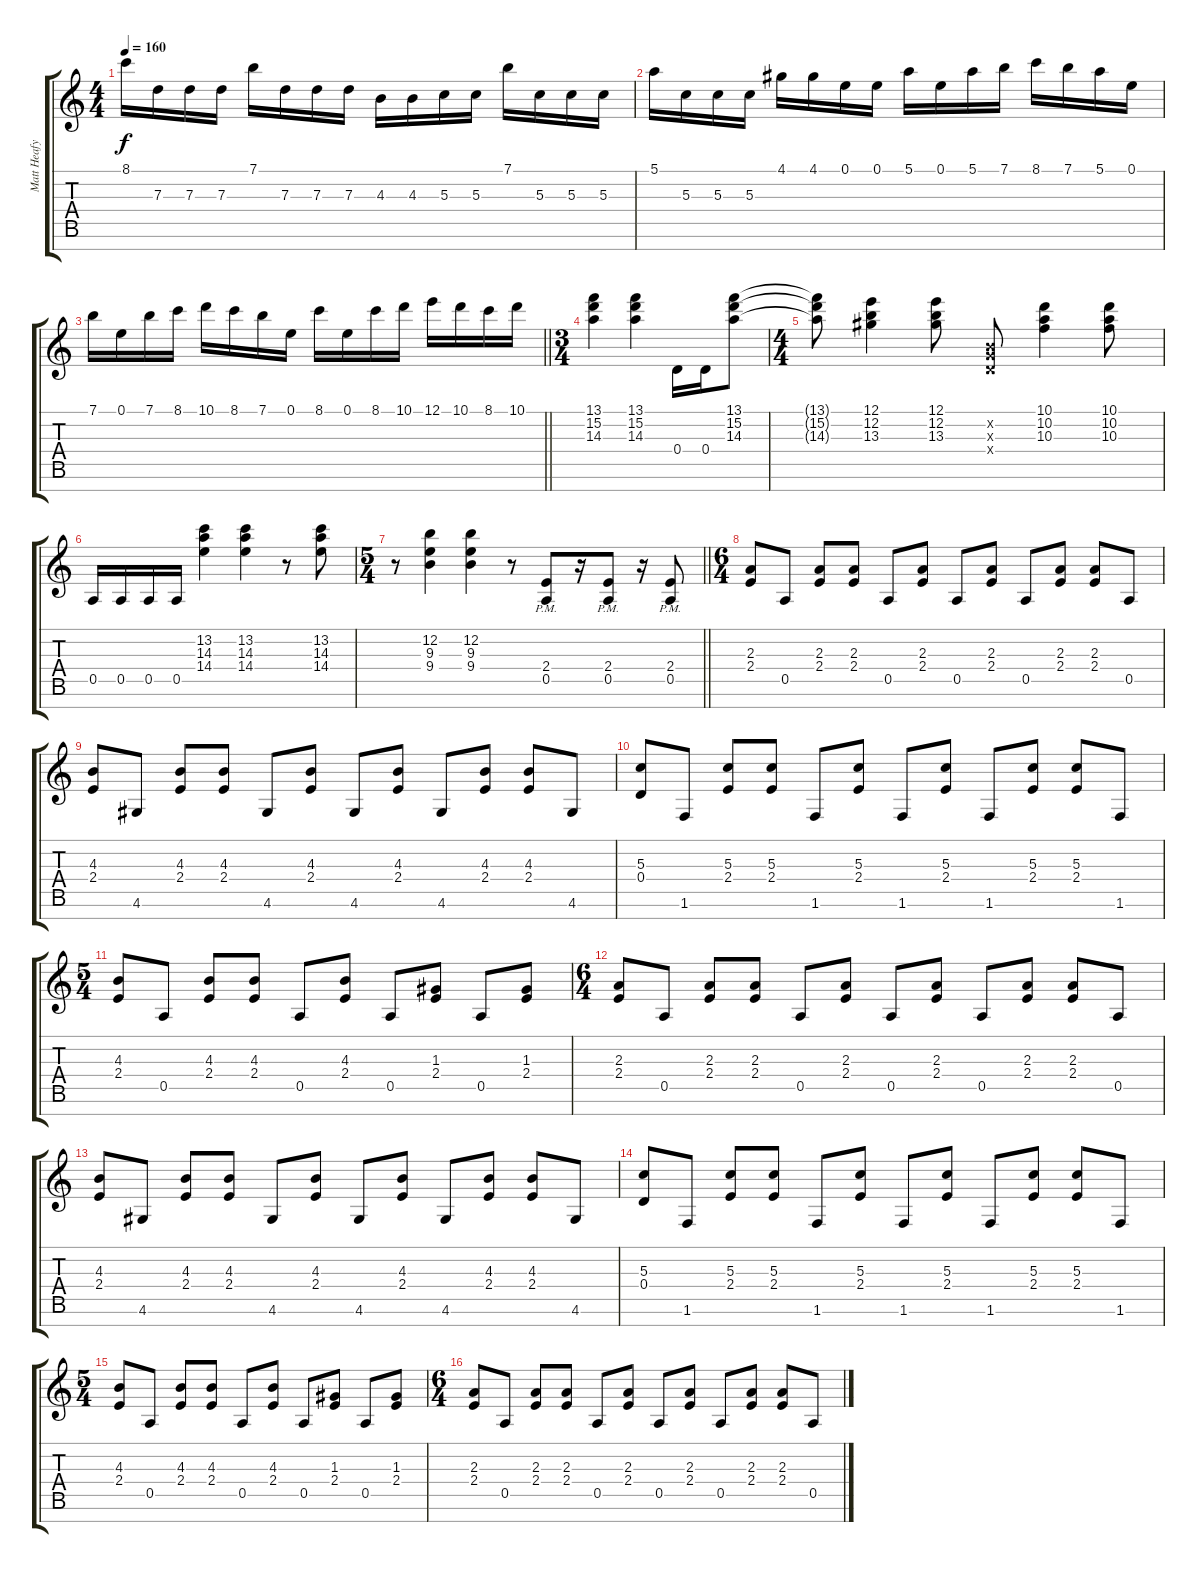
\track ("Matt Heafy" "Matt Heafy") {instrument overdrivenguitar}
\staff {score tabs}
\tuning (E4 B3 G3 D3 A2 E2 B1) {hide}
\ts (4 4)
\tempo 160
\clef g2
\ks c
8.1.16{dy f} 7.3.16 7.3.16 7.3.16 7.1.16 7.3.16 7.3.16 7.3.16 4.3.16 4.3.16 5.3.16 5.3.16 7.1.16 5.3.16 5.3.16 5.3.16 |
5.1.16 5.3.16 5.3.16 5.3.16 4.1.16 4.1.16 0.1.16 0.1.16 5.1.16 0.1.16 5.1.16 7.1.16 8.1.16 7.1.16 5.1.16 0.1.16 |
\barLineRight lightlight
7.1.16 0.1.16 7.1.16 8.1.16 10.1.16 8.1.16 7.1.16 0.1.16 8.1.16 0.1.16 8.1.16 10.1.16 12.1.16 10.1.16 8.1.16 10.1.16 |
\ts (3 4)
\section ("" "")
(13.1 15.2 14.3).4 (13.1 15.2 14.3).4 0.4.16 0.4.16 (13.1 15.2 14.3).8 |
\ts (4 4)
(13.1{t} 15.2{t} 14.3{t}).8 (12.1 12.2 13.3).4 (12.1 12.2 13.3).8 (0.2{x} 0.3{x} 0.4{x}).8 (10.1 10.2 10.3).4 (10.1 10.2 10.3).8 |
0.5.16 0.5.16 0.5.16 0.5.16 (13.2 14.3 14.4).4 (13.2 14.3 14.4).4 r.8 (13.2 14.3 14.4).8 |
\ts (5 4)
\barLineRight lightlight
r.8 (12.2 9.3 9.4).4 (12.2 9.3 9.4).4 r.8 (2.4{pm} 0.5{pm}).8 r.16 (2.4{pm} 0.5{pm}).8 r.16 (2.4{pm} 0.5{pm}).8 |
\ts (6 4)
\section ("" "")
(2.3 2.4).8 0.5.8 (2.3 2.4).8 (2.3 2.4).8 0.5.8 (2.3 2.4).8 0.5.8 (2.3 2.4).8 0.5.8 (2.3 2.4).8 (2.3 2.4).8 0.5.8 |
(4.3 2.4).8 4.6.8 (4.3 2.4).8 (4.3 2.4).8 4.6.8 (4.3 2.4).8 4.6.8 (4.3 2.4).8 4.6.8 (4.3 2.4).8 (4.3 2.4).8 4.6.8 |
(5.3 0.4).8 1.6.8 (5.3 2.4).8 (5.3 2.4).8 1.6.8 (5.3 2.4).8 1.6.8 (5.3 2.4).8 1.6.8 (5.3 2.4).8 (5.3 2.4).8 1.6.8 |
\ts (5 4)
(4.3 2.4).8 0.5.8 (4.3 2.4).8 (4.3 2.4).8 0.5.8 (4.3 2.4).8 0.5.8 (1.3 2.4).8 0.5.8 (1.3 2.4).8 |
\ts (6 4)
(2.3 2.4).8 0.5.8 (2.3 2.4).8 (2.3 2.4).8 0.5.8 (2.3 2.4).8 0.5.8 (2.3 2.4).8 0.5.8 (2.3 2.4).8 (2.3 2.4).8 0.5.8 |
(4.3 2.4).8 4.6.8 (4.3 2.4).8 (4.3 2.4).8 4.6.8 (4.3 2.4).8 4.6.8 (4.3 2.4).8 4.6.8 (4.3 2.4).8 (4.3 2.4).8 4.6.8 |
(5.3 0.4).8 1.6.8 (5.3 2.4).8 (5.3 2.4).8 1.6.8 (5.3 2.4).8 1.6.8 (5.3 2.4).8 1.6.8 (5.3 2.4).8 (5.3 2.4).8 1.6.8 |
\ts (5 4)
(4.3 2.4).8 0.5.8 (4.3 2.4).8 (4.3 2.4).8 0.5.8 (4.3 2.4).8 0.5.8 (1.3 2.4).8 0.5.8 (1.3 2.4).8 |
\ts (6 4)
(2.3 2.4).8 0.5.8 (2.3 2.4).8 (2.3 2.4).8 0.5.8 (2.3 2.4).8 0.5.8 (2.3 2.4).8 0.5.8 (2.3 2.4).8 (2.3 2.4).8 0.5.8
